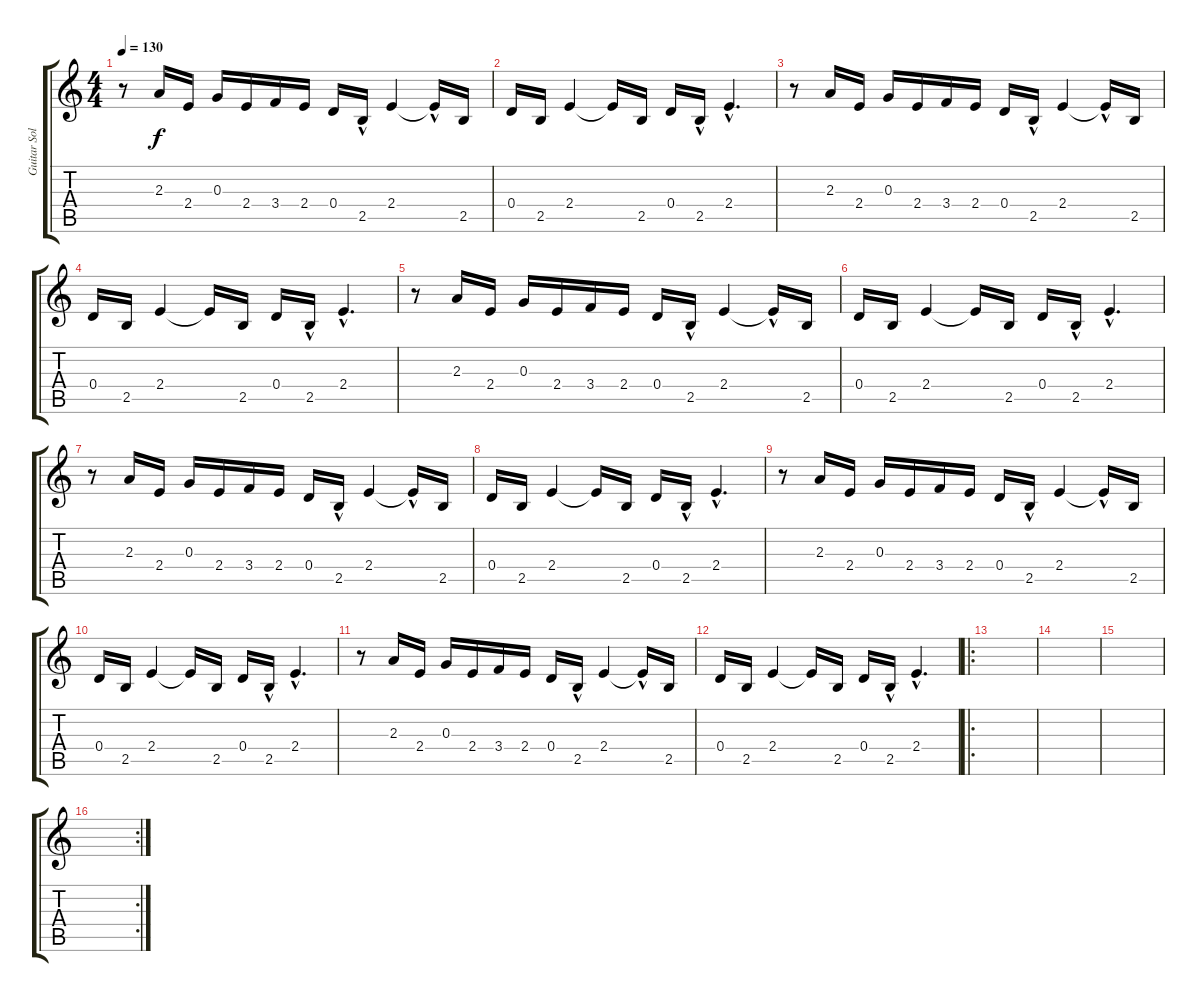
\track ("Guitar Solo" "Guitar Sol") {instrument electricguitarclean}
\staff {score tabs}
\tuning (E4 B3 G3 D3 A2 E2) {hide}
\ts (4 4)
\tempo 130
\clef g2
\ks c
r.8{dy f} 2.3.16 2.4.16 0.3.16 2.4.16 3.4.16 2.4.16 0.4.16 2.5{hac}.16 2.4.4 2.4{hac t}.16 2.5.16 |
0.4.16 2.5.16 2.4.4 2.4{t}.16 2.5.16 0.4.16 2.5{hac}.16 2.4{hac}.4{d} |
r.8 2.3.16 2.4.16 0.3.16 2.4.16 3.4.16 2.4.16 0.4.16 2.5{hac}.16 2.4.4 2.4{hac t}.16 2.5.16 |
0.4.16 2.5.16 2.4.4 2.4{t}.16 2.5.16 0.4.16 2.5{hac}.16 2.4{hac}.4{d} |
r.8 2.3.16 2.4.16 0.3.16 2.4.16 3.4.16 2.4.16 0.4.16 2.5{hac}.16 2.4.4 2.4{hac t}.16 2.5.16 |
0.4.16 2.5.16 2.4.4 2.4{t}.16 2.5.16 0.4.16 2.5{hac}.16 2.4{hac}.4{d} |
r.8 2.3.16 2.4.16 0.3.16 2.4.16 3.4.16 2.4.16 0.4.16 2.5{hac}.16 2.4.4 2.4{hac t}.16 2.5.16 |
0.4.16 2.5.16 2.4.4 2.4{t}.16 2.5.16 0.4.16 2.5{hac}.16 2.4{hac}.4{d} |
r.8 2.3.16 2.4.16 0.3.16 2.4.16 3.4.16 2.4.16 0.4.16 2.5{hac}.16 2.4.4 2.4{hac t}.16 2.5.16 |
0.4.16 2.5.16 2.4.4 2.4{t}.16 2.5.16 0.4.16 2.5{hac}.16 2.4{hac}.4{d} |
r.8 2.3.16 2.4.16 0.3.16 2.4.16 3.4.16 2.4.16 0.4.16 2.5{hac}.16 2.4.4 2.4{hac t}.16 2.5.16 |
0.4.16 2.5.16 2.4.4 2.4{t}.16 2.5.16 0.4.16 2.5{hac}.16 2.4{hac}.4{d} |
\ro
|
|
|
\rc 2
